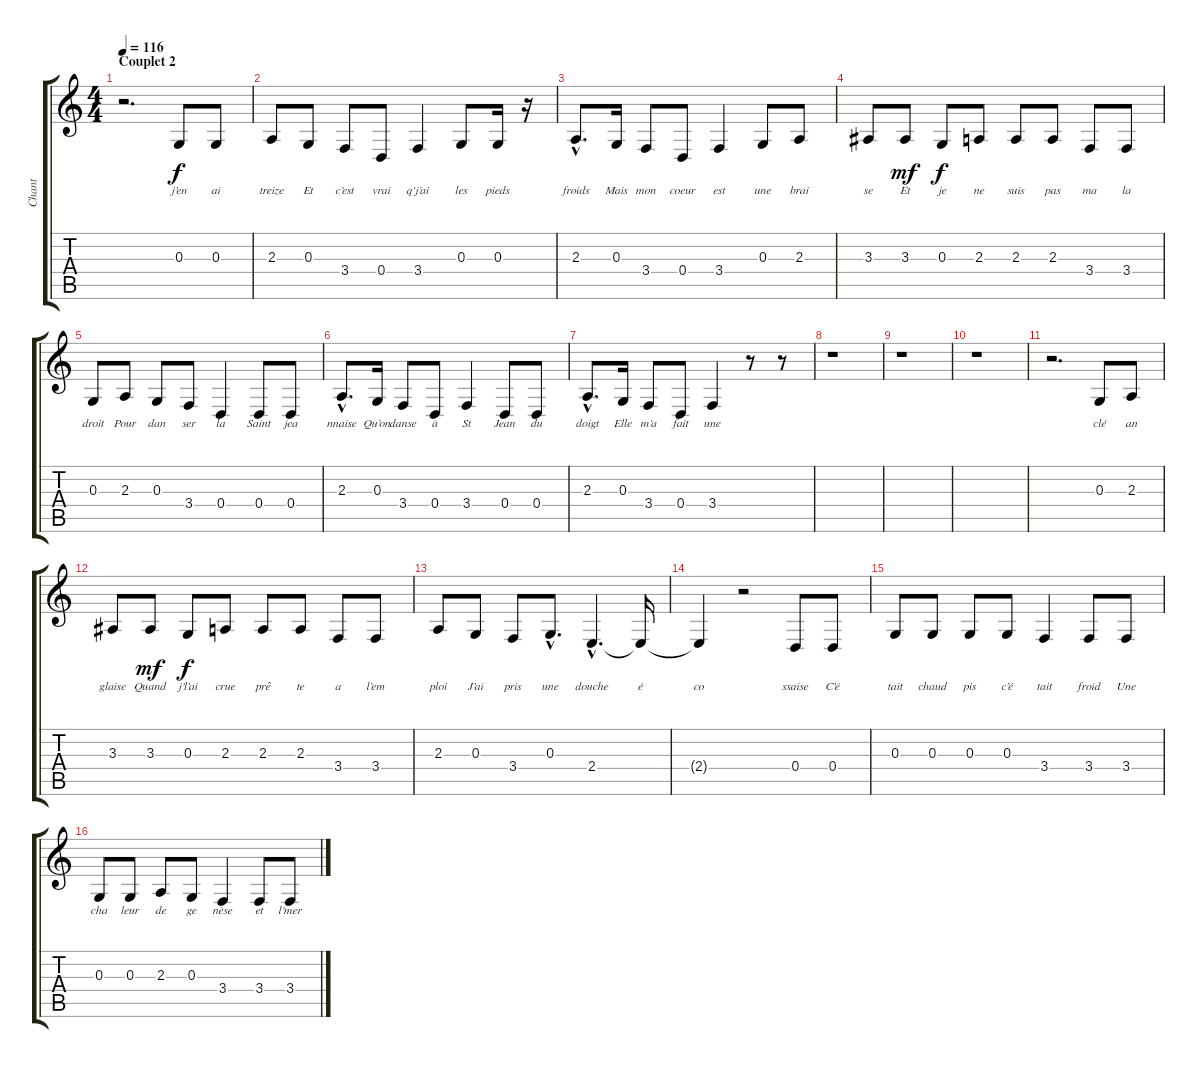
\track ("Chant" "Chant") {instrument flute}
\staff {score tabs}
\tuning (E4 B3 G3 D3 A2 E2) {hide}
\ts (4 4)
\section ("" "Couplet 2")
\tempo 116
\clef g2
\ks c
r.2{d dy f} 0.3.8{lyrics (0 "j’en") lyrics (1 "") lyrics (2 "") lyrics (3 "") lyrics (4 "")} 0.3.8{lyrics (0 "ai") lyrics (1 "") lyrics (2 "") lyrics (3 "") lyrics (4 "")} |
2.3.8{lyrics (0 "treize") lyrics (1 "") lyrics (2 "") lyrics (3 "") lyrics (4 "")} 0.3.8{lyrics (0 "Et") lyrics (1 "") lyrics (2 "") lyrics (3 "") lyrics (4 "")} 3.4.8{lyrics (0 "c’est") lyrics (1 "") lyrics (2 "") lyrics (3 "") lyrics (4 "")} 0.4.8{lyrics (0 "vrai") lyrics (1 "") lyrics (2 "") lyrics (3 "") lyrics (4 "")} 3.4.4{lyrics (0 "q'j’ai") lyrics (1 "") lyrics (2 "") lyrics (3 "") lyrics (4 "")} 0.3.8{lyrics (0 "les") lyrics (1 "") lyrics (2 "") lyrics (3 "") lyrics (4 "")} 0.3.16{lyrics (0 "pieds") lyrics (1 "") lyrics (2 "") lyrics (3 "") lyrics (4 "")} r.16 |
2.3{hac}.8{d lyrics (0 "froids") lyrics (1 "") lyrics (2 "") lyrics (3 "") lyrics (4 "")} 0.3.16{lyrics (0 "Mais") lyrics (1 "") lyrics (2 "") lyrics (3 "") lyrics (4 "")} 3.4.8{lyrics (0 "mon") lyrics (1 "") lyrics (2 "") lyrics (3 "") lyrics (4 "")} 0.4.8{lyrics (0 "coeur") lyrics (1 "") lyrics (2 "") lyrics (3 "") lyrics (4 "")} 3.4.4{lyrics (0 "est") lyrics (1 "") lyrics (2 "") lyrics (3 "") lyrics (4 "")} 0.3.8{lyrics (0 "une") lyrics (1 "") lyrics (2 "") lyrics (3 "") lyrics (4 "")} 2.3.8{lyrics (0 "brai") lyrics (1 "") lyrics (2 "") lyrics (3 "") lyrics (4 "")} |
3.3.8{lyrics (0 "se") lyrics (1 "") lyrics (2 "") lyrics (3 "") lyrics (4 "")} 3.3.8{lyrics (0 "Et") lyrics (1 "") lyrics (2 "") lyrics (3 "") lyrics (4 "") dy mf} 0.3.8{lyrics (0 "je") lyrics (1 "") lyrics (2 "") lyrics (3 "") lyrics (4 "") dy f} 2.3.8{lyrics (0 "ne") lyrics (1 "") lyrics (2 "") lyrics (3 "") lyrics (4 "")} 2.3.8{lyrics (0 "suis") lyrics (1 "") lyrics (2 "") lyrics (3 "") lyrics (4 "")} 2.3.8{lyrics (0 "pas") lyrics (1 "") lyrics (2 "") lyrics (3 "") lyrics (4 "")} 3.4.8{lyrics (0 "ma") lyrics (1 "") lyrics (2 "") lyrics (3 "") lyrics (4 "")} 3.4.8{lyrics (0 "la") lyrics (1 "") lyrics (2 "") lyrics (3 "") lyrics (4 "")} |
0.3.8{lyrics (0 "droit") lyrics (1 "") lyrics (2 "") lyrics (3 "") lyrics (4 "")} 2.3.8{lyrics (0 "Pour") lyrics (1 "") lyrics (2 "") lyrics (3 "") lyrics (4 "")} 0.3.8{lyrics (0 "dan") lyrics (1 "") lyrics (2 "") lyrics (3 "") lyrics (4 "")} 3.4.8{lyrics (0 "ser") lyrics (1 "") lyrics (2 "") lyrics (3 "") lyrics (4 "")} 0.4.4{lyrics (0 "la") lyrics (1 "") lyrics (2 "") lyrics (3 "") lyrics (4 "")} 0.4.8{lyrics (0 "Saint") lyrics (1 "") lyrics (2 "") lyrics (3 "") lyrics (4 "")} 0.4.8{lyrics (0 "jea") lyrics (1 "") lyrics (2 "") lyrics (3 "") lyrics (4 "")} |
2.3{hac}.8{d lyrics (0 "nnaise") lyrics (1 "") lyrics (2 "") lyrics (3 "") lyrics (4 "")} 0.3.16{lyrics (0 "Qu’on") lyrics (1 "") lyrics (2 "") lyrics (3 "") lyrics (4 "")} 3.4.8{lyrics (0 "danse") lyrics (1 "") lyrics (2 "") lyrics (3 "") lyrics (4 "")} 0.4.8{lyrics (0 "à") lyrics (1 "") lyrics (2 "") lyrics (3 "") lyrics (4 "")} 3.4.4{lyrics (0 "St") lyrics (1 "") lyrics (2 "") lyrics (3 "") lyrics (4 "")} 0.4.8{lyrics (0 "Jean") lyrics (1 "") lyrics (2 "") lyrics (3 "") lyrics (4 "")} 0.4.8{lyrics (0 "du") lyrics (1 "") lyrics (2 "") lyrics (3 "") lyrics (4 "")} |
2.3{hac}.8{d lyrics (0 "doigt") lyrics (1 "") lyrics (2 "") lyrics (3 "") lyrics (4 "")} 0.3.16{lyrics (0 "Elle") lyrics (1 "") lyrics (2 "") lyrics (3 "") lyrics (4 "")} 3.4.8{lyrics (0 "m’a") lyrics (1 "") lyrics (2 "") lyrics (3 "") lyrics (4 "")} 0.4.8{lyrics (0 "fait") lyrics (1 "") lyrics (2 "") lyrics (3 "") lyrics (4 "")} 3.4.4{lyrics (0 "une") lyrics (1 "") lyrics (2 "") lyrics (3 "") lyrics (4 "")} r.8 r.8 |
r.1 |
r.1 |
r.1 |
r.2{d} 0.3.8{lyrics (0 "clé") lyrics (1 "") lyrics (2 "") lyrics (3 "") lyrics (4 "")} 2.3.8{lyrics (0 "an") lyrics (1 "") lyrics (2 "") lyrics (3 "") lyrics (4 "")} |
3.3.8{lyrics (0 "glaise") lyrics (1 "") lyrics (2 "") lyrics (3 "") lyrics (4 "")} 3.3.8{lyrics (0 "Quand") lyrics (1 "") lyrics (2 "") lyrics (3 "") lyrics (4 "") dy mf} 0.3.8{lyrics (0 "j’l’ai") lyrics (1 "") lyrics (2 "") lyrics (3 "") lyrics (4 "") dy f} 2.3.8{lyrics (0 "crue") lyrics (1 "") lyrics (2 "") lyrics (3 "") lyrics (4 "")} 2.3.8{lyrics (0 "prê") lyrics (1 "") lyrics (2 "") lyrics (3 "") lyrics (4 "")} 2.3.8{lyrics (0 "te") lyrics (1 "") lyrics (2 "") lyrics (3 "") lyrics (4 "")} 3.4.8{lyrics (0 "a") lyrics (1 "") lyrics (2 "") lyrics (3 "") lyrics (4 "")} 3.4.8{lyrics (0 "l’em") lyrics (1 "") lyrics (2 "") lyrics (3 "") lyrics (4 "")} |
2.3.8{lyrics (0 "ploi") lyrics (1 "") lyrics (2 "") lyrics (3 "") lyrics (4 "")} 0.3.8{lyrics (0 "J’ai") lyrics (1 "") lyrics (2 "") lyrics (3 "") lyrics (4 "")} 3.4.8{lyrics (0 "pris") lyrics (1 "") lyrics (2 "") lyrics (3 "") lyrics (4 "")} 0.3{hac}.8{d lyrics (0 "une") lyrics (1 "") lyrics (2 "") lyrics (3 "") lyrics (4 "")} 2.4{hac}.4{d lyrics (0 "douche") lyrics (1 "") lyrics (2 "") lyrics (3 "") lyrics (4 "")} 2.4{t}.16{lyrics (0 "é") lyrics (1 "") lyrics (2 "") lyrics (3 "") lyrics (4 "")} |
2.4{t}.4{lyrics (0 "co") lyrics (1 "") lyrics (2 "") lyrics (3 "") lyrics (4 "")} r.2 0.4.8{lyrics (0 "ssaise") lyrics (1 "") lyrics (2 "") lyrics (3 "") lyrics (4 "")} 0.4.8{lyrics (0 "C’é") lyrics (1 "") lyrics (2 "") lyrics (3 "") lyrics (4 "")} |
0.3.8{lyrics (0 "tait") lyrics (1 "") lyrics (2 "") lyrics (3 "") lyrics (4 "")} 0.3.8{lyrics (0 "chaud") lyrics (1 "") lyrics (2 "") lyrics (3 "") lyrics (4 "")} 0.3.8{lyrics (0 "pis") lyrics (1 "") lyrics (2 "") lyrics (3 "") lyrics (4 "")} 0.3.8{lyrics (0 "c’é") lyrics (1 "") lyrics (2 "") lyrics (3 "") lyrics (4 "")} 3.4.4{lyrics (0 "tait") lyrics (1 "") lyrics (2 "") lyrics (3 "") lyrics (4 "")} 3.4.8{lyrics (0 "froid") lyrics (1 "") lyrics (2 "") lyrics (3 "") lyrics (4 "")} 3.4.8{lyrics (0 "Une") lyrics (1 "") lyrics (2 "") lyrics (3 "") lyrics (4 "")} |
0.3.8{lyrics (0 "cha") lyrics (1 "") lyrics (2 "") lyrics (3 "") lyrics (4 "")} 0.3.8{lyrics (0 "leur") lyrics (1 "") lyrics (2 "") lyrics (3 "") lyrics (4 "")} 2.3.8{lyrics (0 "de") lyrics (1 "") lyrics (2 "") lyrics (3 "") lyrics (4 "")} 0.3.8{lyrics (0 "ge") lyrics (1 "") lyrics (2 "") lyrics (3 "") lyrics (4 "")} 3.4.4{lyrics (0 "nèse") lyrics (1 "") lyrics (2 "") lyrics (3 "") lyrics (4 "")} 3.4.8{lyrics (0 "et") lyrics (1 "") lyrics (2 "") lyrics (3 "") lyrics (4 "")} 3.4.8{lyrics (0 "l’mer") lyrics (1 "") lyrics (2 "") lyrics (3 "") lyrics (4 "")}
